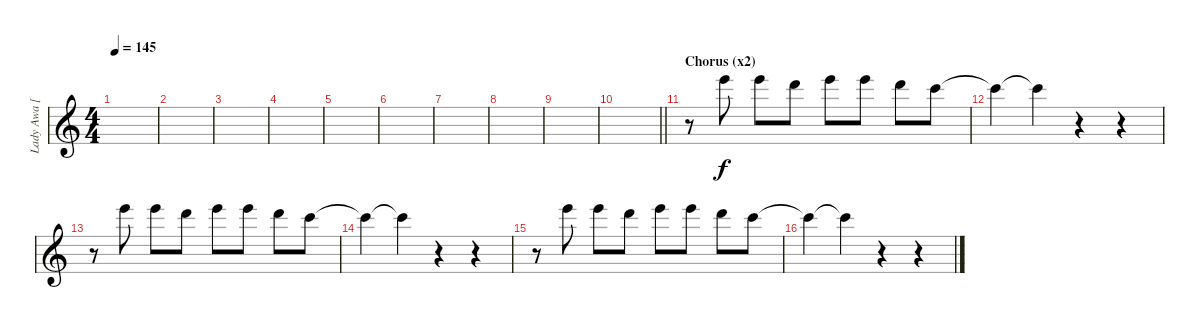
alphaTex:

\track ("Lady Awa [Keys]" "Lady Awa [") {instrument lead1square}
\staff {score}
\tuning (E4 B3 G3 D3 A2 E2) {hide}
\ts (4 4)
\tempo 145
\clef g2
\ks c
|
|
|
|
|
|
|
|
|
\barLineRight lightlight
|
\section ("" "Chorus (x2)")
r.8 24.1.8 24.1.8 22.1.8 24.1.8 24.1.8 22.1.8 20.1.8 |
20.1{t}.4 20.1{t}.4 r.4 r.4 |
r.8 24.1.8 24.1.8 22.1.8 24.1.8 24.1.8 22.1.8 20.1.8 |
20.1{t}.4 20.1{t}.4 r.4 r.4 |
r.8 24.1.8 24.1.8 22.1.8 24.1.8 24.1.8 22.1.8 20.1.8 |
20.1{t}.4 20.1{t}.4 r.4 r.4
